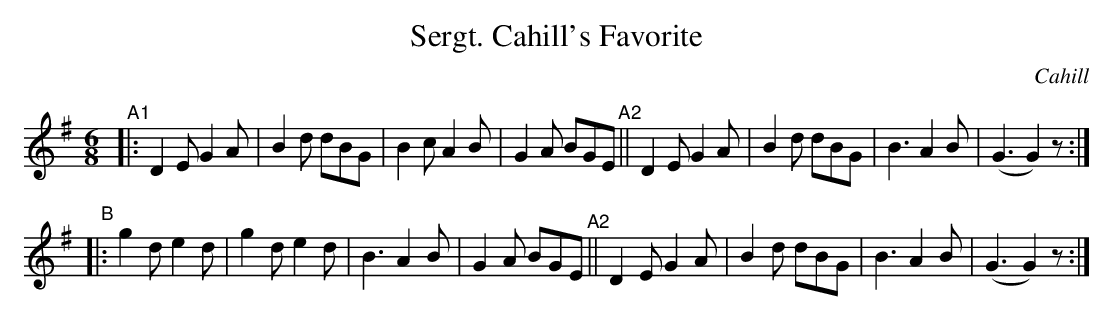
X:1
T: Sergt. Cahill's Favorite
O: Cahill
M: 6/8
L: 1/8
K: G
"^A1"|: D2E G2A | B2d dBG | B2c A2B | G2A BGE \
"^A2"|| D2E G2A | B2d dBG | B3  A2B | (G3 G2)z :|
"^B" |: g2d e2d | g2d e2d | B3  A2B | G2A BGE \
"^A2"|| D2E G2A | B2d dBG | B3  A2B | (G3 G2)z :|
